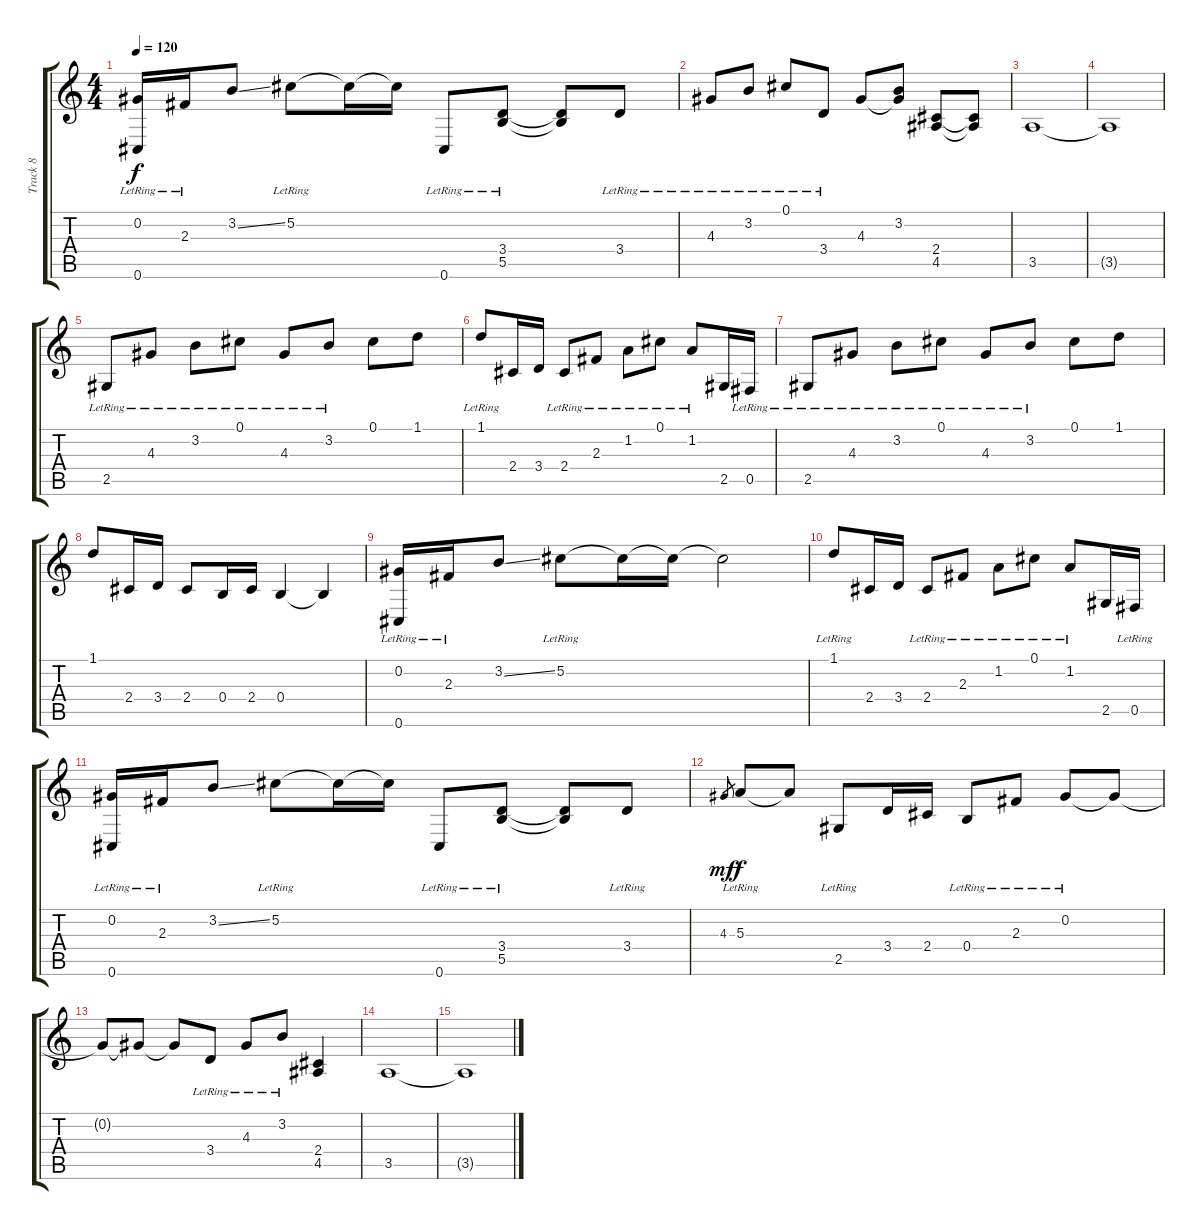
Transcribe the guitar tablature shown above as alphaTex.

\track ("Track 8" "Track 8") {instrument acousticguitarsteel}
\staff {score tabs}
\tuning (Db4 Ab3 E3 B2 Gb2 Db2) {hide}
\ts (4 4)
\tempo 120
\clef g2
\ks c
(0.2{lr} 0.6{lr}).16{dy f} 2.3{lr}.16 3.2{ss}.8 5.2{lr}.8 5.2{t}.16 5.2{t}.16 0.6{lr}.8 (3.4 5.5{lr}).8 (3.4{t} 5.5{t}).8 3.4{lr}.8 |
4.3{lr}.8 3.2{lr}.8 0.1{lr}.8 3.4{lr}.8 4.3.8 (3.2 4.3{t}).8 (2.4 4.5).8 (2.4{t} 4.5{t}).8 |
3.5.1 |
3.5{t}.1 |
2.5{lr}.8 4.3{lr}.8 3.2{lr}.8 0.1{lr}.8 4.3{lr}.8 3.2{lr}.8 0.1.8 1.1.8 |
1.1{lr}.8 2.4.16 3.4.16 2.4{lr}.8 2.3{lr}.8 1.2{lr}.8 0.1{lr}.8 1.2{lr}.8 2.5.16 0.5{lr}.16 |
2.5{lr}.8 4.3{lr}.8 3.2{lr}.8 0.1{lr}.8 4.3{lr}.8 3.2{lr}.8 0.1.8 1.1.8 |
1.1.8 2.4.16 3.4.16 2.4.8 0.4.16 2.4.16 0.4.4 0.4{t}.4 |
(0.2{lr} 0.6{lr}).16 2.3{lr}.16 3.2{ss}.8 5.2{lr}.8 5.2{t}.16 5.2{t}.16 5.2{t}.2 |
1.1{lr}.8 2.4.16 3.4.16 2.4{lr}.8 2.3{lr}.8 1.2{lr}.8 0.1{lr}.8 1.2{lr}.8 2.5.16 0.5{lr}.16 |
(0.2{lr} 0.6{lr}).16 2.3{lr}.16 3.2{ss}.8 5.2{lr}.8 5.2{t}.16 5.2{t}.16 0.6{lr}.8 (3.4 5.5{lr}).8 (3.4{t} 5.5{t}).8 3.4{lr}.8 |
4.3.8{gr dy mf} 5.3{lr}.8{dy f} 5.3{t}.8 2.5{lr}.8 3.4.16 2.4.16 0.4{lr}.8 2.3{lr}.8 0.2{lr}.8 0.2{t}.8 |
0.2{t}.8 0.2{t}.8 0.2{t}.8 3.4{lr}.8 4.3{lr}.8 3.2{lr}.8 (2.4 4.5).4 |
3.5.1 |
3.5{t}.1
